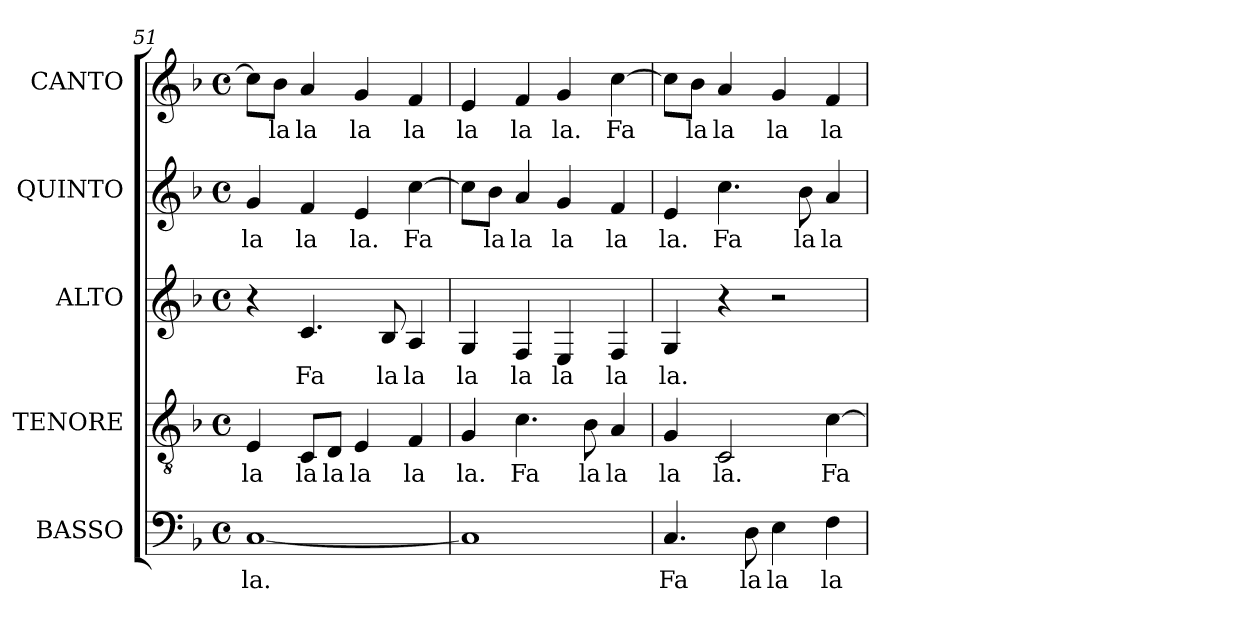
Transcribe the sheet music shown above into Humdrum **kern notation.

**kern	**text	**kern	**text	**kern	**text	**kern	**text	**kern	**text
*part5	*part5	*part4	*part4	*part3	*part3	*part2	*part2	*part1	*part1
*staff5	*staff5	*staff4	*staff4	*staff3	*staff3	*staff2	*staff2	*staff1	*staff1
*I"BASSO	*	*I"TENORE	*	*I"ALTO	*	*I"QUINTO	*	*I"CANTO	*
*I'B	*	*I'T	*	*I'A	*	*	*	*	*
*clefF4	*	*clefGv2	*	*clefG2	*	*clefG2	*	*clefG2	*
*	*	*ITrd7c12	*	*	*	*	*	*	*
*k[b-]	*	*k[b-]	*	*k[b-]	*	*k[b-]	*	*k[b-]	*
*F:	*	*F:	*	*F:	*	*F:	*	*F:	*
*M4/4	*	*M4/4	*	*M4/4	*	*M4/4	*	*M4/4	*
*met(c)	*	*met(c)	*	*met(c)	*	*met(c)	*	*met(c)	*
=51	=51	=51	=51	=51	=51	=51	=51	=51	=51
!	!LO:LY:b:color=#000000	!	!	!	!	!	!	!	!
!	!	!	!LO:LY:b:color=#000000	!	!	!	!	!	!
!	!	!	!	!	!	!	!LO:LY:b:color=#000000	!	!
[<1Ci	la.	4EEi/	la	4r	.	4gi/	la	8cci\L]	.
!	!	!	!	!	!	!	!	!	!LO:LY:b:color=#000000
.	.	.	.	.	.	.	.	8b-i\J	la
!	!	!	!LO:LY:b:color=#000000	!	!	!	!	!	!
!	!	!	!	!	!LO:LY:b:color=#000000	!	!	!	!
!	!	!	!	!	!	!	!LO:LY:b:color=#000000	!	!
!	!	!	!	!	!	!	!	!	!LO:LY:b:color=#000000
.	.	8CCi/L	la	4.ci/	Fa	4fi/	la	4ai/	la
!	!	!	!LO:LY:b:color=#000000	!	!	!	!	!	!
.	.	8DDi/J	la	.	.	.	.	.	.
!	!	!	!LO:LY:b:color=#000000	!	!	!	!	!	!
!	!	!	!	!	!	!	!LO:LY:b:color=#000000	!	!
!	!	!	!	!	!	!	!	!	!LO:LY:b:color=#000000
.	.	4EEi/	la	.	.	4ei/	la.	4gi/	la
!	!	!	!	!	!LO:LY:b:color=#000000	!	!	!	!
.	.	.	.	8B-i/	la	.	.	.	.
!	!	!	!LO:LY:b:color=#000000	!	!	!	!	!	!
!	!	!	!	!	!LO:LY:b:color=#000000	!	!	!	!
!	!	!	!	!	!	!	!LO:LY:b:color=#000000	!	!
!	!	!	!	!	!	!	!	!	!LO:LY:b:color=#000000
.	.	4FFi/	la	4Ai/	la	[>4cci\	Fa	4fi/	la
!!LO:PB:g=z
=52	=52	=52	=52	=52	=52	=52	=52	=52	=52
!	!	!	!LO:LY:b:color=#000000	!	!	!	!	!	!
!	!	!	!	!	!LO:LY:b:color=#000000	!	!	!	!
!	!	!	!	!	!	!	!	!	!LO:LY:b:color=#000000
1Ci]	.	4GGi/	la.	4Gi/	la	8cci\L]	.	4ei/	la
!	!	!	!	!	!	!	!LO:LY:b:color=#000000	!	!
.	.	.	.	.	.	8b-i\J	la	.	.
!	!	!	!LO:LY:b:color=#000000	!	!	!	!	!	!
!	!	!	!	!	!LO:LY:b:color=#000000	!	!	!	!
!	!	!	!	!	!	!	!LO:LY:b:color=#000000	!	!
!	!	!	!	!	!	!	!	!	!LO:LY:b:color=#000000
.	.	4.Ci\	Fa	4Fi/	la	4ai/	la	4fi/	la
!	!	!	!	!	!LO:LY:b:color=#000000	!	!	!	!
!	!	!	!	!	!	!	!LO:LY:b:color=#000000	!	!
!	!	!	!	!	!	!	!	!	!LO:LY:b:color=#000000
.	.	.	.	4Ei/	la	4gi/	la	4gi/	la.
!	!	!	!LO:LY:b:color=#000000	!	!	!	!	!	!
.	.	8BB-i\	la	.	.	.	.	.	.
!	!	!	!LO:LY:b:color=#000000	!	!	!	!	!	!
!	!	!	!	!	!LO:LY:b:color=#000000	!	!	!	!
!	!	!	!	!	!	!	!LO:LY:b:color=#000000	!	!
!	!	!	!	!	!	!	!	!	!LO:LY:b:color=#000000
.	.	4AAi/	la	4Fi/	la	4fi/	la	[>4cci\	Fa
=53	=53	=53	=53	=53	=53	=53	=53	=53	=53
!	!LO:LY:b:color=#000000	!	!	!	!	!	!	!	!
!	!	!	!LO:LY:b:color=#000000	!	!	!	!	!	!
!	!	!	!	!	!LO:LY:b:color=#000000	!	!	!	!
!	!	!	!	!	!	!	!LO:LY:b:color=#000000	!	!
4.Ci/	Fa	4GGi/	la	4Gi/	la.	4ei/	la.	8cci\L]	.
!	!	!	!	!	!	!	!	!	!LO:LY:b:color=#000000
.	.	.	.	.	.	.	.	8b-i\J	la
!	!	!	!LO:LY:b:color=#000000	!	!	!	!	!	!
!	!	!	!	!	!	!	!LO:LY:b:color=#000000	!	!
!	!	!	!	!	!	!	!	!	!LO:LY:b:color=#000000
.	.	2CCi/	la.	4r	.	4.cci\	Fa	4ai/	la
!	!LO:LY:b:color=#000000	!	!	!	!	!	!	!	!
8Di\	la	.	.	.	.	.	.	.	.
!	!LO:LY:b:color=#000000	!	!	!	!	!	!	!	!
!	!	!	!	!	!	!	!	!	!LO:LY:b:color=#000000
4Ei\	la	.	.	2r	.	.	.	4gi/	la
!	!	!	!	!	!	!	!LO:LY:b:color=#000000	!	!
.	.	.	.	.	.	8b-i\	la	.	.
!	!LO:LY:b:color=#000000	!	!	!	!	!	!	!	!
!	!	!	!LO:LY:b:color=#000000	!	!	!	!	!	!
!	!	!	!	!	!	!	!LO:LY:b:color=#000000	!	!
!	!	!	!	!	!	!	!	!	!LO:LY:b:color=#000000
4Fi\	la	[>4Ci\	Fa	.	.	4ai/	la	4fi/	la
=	=	=	=	=	=	=	=	=	=
*-	*-	*-	*-	*-	*-	*-	*-	*-	*-
